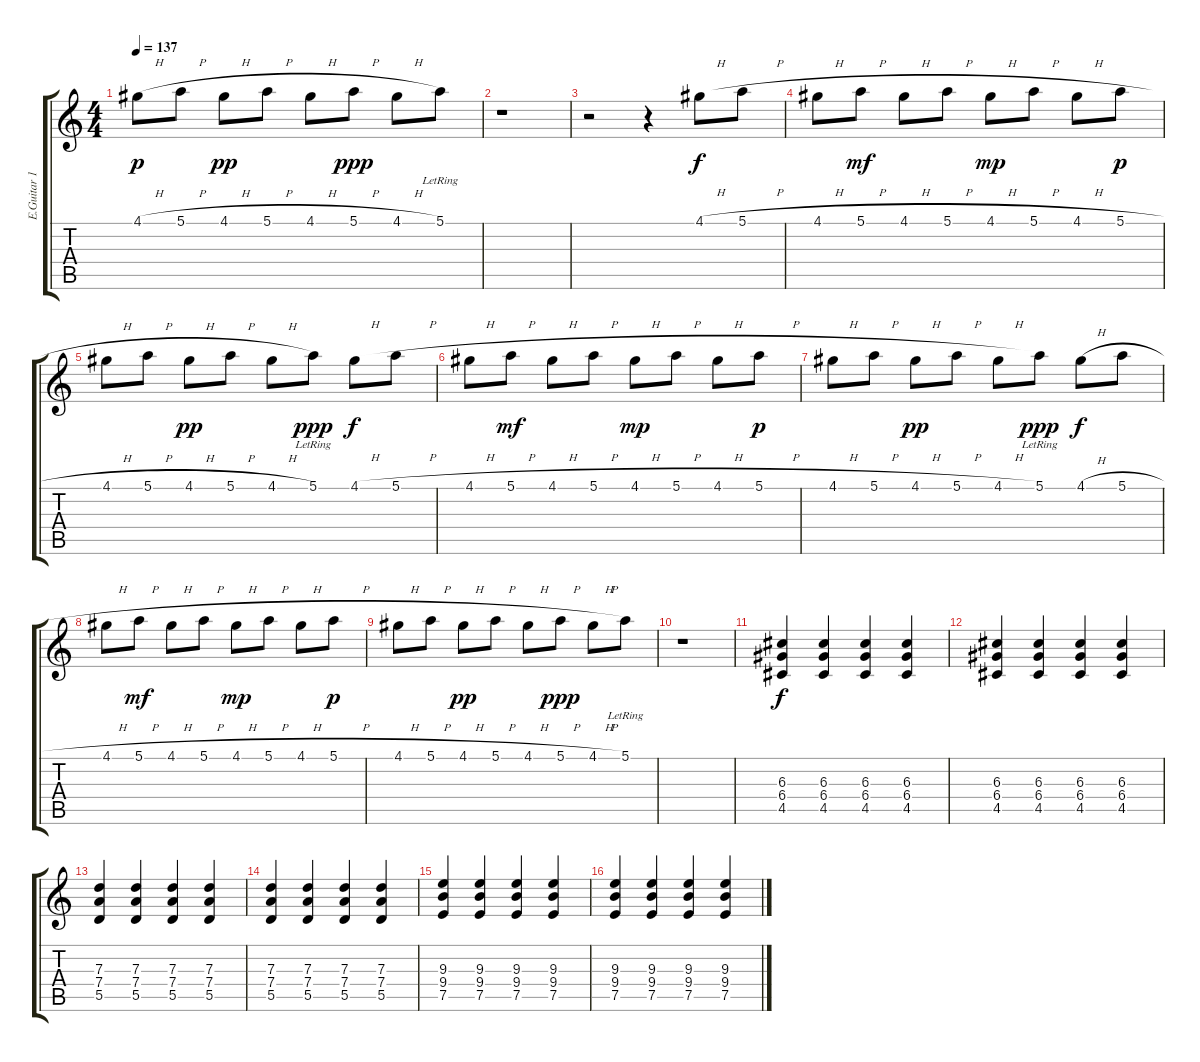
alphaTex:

\track ("E.Guitar 1 (Gotou)" "E.Guitar 1") {instrument distortionguitar}
\staff {score tabs}
\tuning (E4 B3 G3 D3 A2 E2) {hide}
\ts (4 4)
\tempo 137
\clef g2
\ks c
4.1{h}.8{dy p} 5.1{h}.8 4.1{h}.8{dy pp} 5.1{h}.8 4.1{h}.8 5.1{h}.8{dy ppp} 4.1{h}.8 5.1{lr}.8 |
r.1 |
r.2 r.4 4.1{h}.8{dy f} 5.1{h}.8 |
4.1{h}.8 5.1{h}.8{dy mf} 4.1{h}.8 5.1{h}.8 4.1{h}.8{dy mp} 5.1{h}.8 4.1{h}.8 5.1{h}.8{dy p} |
4.1{h}.8 5.1{h}.8 4.1{h}.8{dy pp} 5.1{h}.8 4.1{h}.8 5.1{lr}.8{dy ppp} 4.1{h}.8{dy f} 5.1{h}.8 |
4.1{h}.8 5.1{h}.8{dy mf} 4.1{h}.8 5.1{h}.8 4.1{h}.8{dy mp} 5.1{h}.8 4.1{h}.8 5.1{h}.8{dy p} |
4.1{h}.8 5.1{h}.8 4.1{h}.8{dy pp} 5.1{h}.8 4.1{h}.8 5.1{lr}.8{dy ppp} 4.1{h}.8{dy f} 5.1{h}.8 |
4.1{h}.8 5.1{h}.8{dy mf} 4.1{h}.8 5.1{h}.8 4.1{h}.8{dy mp} 5.1{h}.8 4.1{h}.8 5.1{h}.8{dy p} |
4.1{h}.8 5.1{h}.8 4.1{h}.8{dy pp} 5.1{h}.8 4.1{h}.8 5.1{h}.8{dy ppp} 4.1{h}.8 5.1{lr}.8 |
r.1 |
(6.3 6.4 4.5).4{dy f volume 11} (6.3 6.4 4.5).4 (6.3 6.4 4.5).4 (6.3 6.4 4.5).4 |
(6.3 6.4 4.5).4 (6.3 6.4 4.5).4 (6.3 6.4 4.5).4 (6.3 6.4 4.5).4 |
(7.3 7.4 5.5).4 (7.3 7.4 5.5).4 (7.3 7.4 5.5).4 (7.3 7.4 5.5).4 |
(7.3 7.4 5.5).4 (7.3 7.4 5.5).4 (7.3 7.4 5.5).4 (7.3 7.4 5.5).4 |
(9.3 9.4 7.5).4 (9.3 9.4 7.5).4 (9.3 9.4 7.5).4 (9.3 9.4 7.5).4 |
(9.3 9.4 7.5).4 (9.3 9.4 7.5).4 (9.3 9.4 7.5).4 (9.3 9.4 7.5).4
